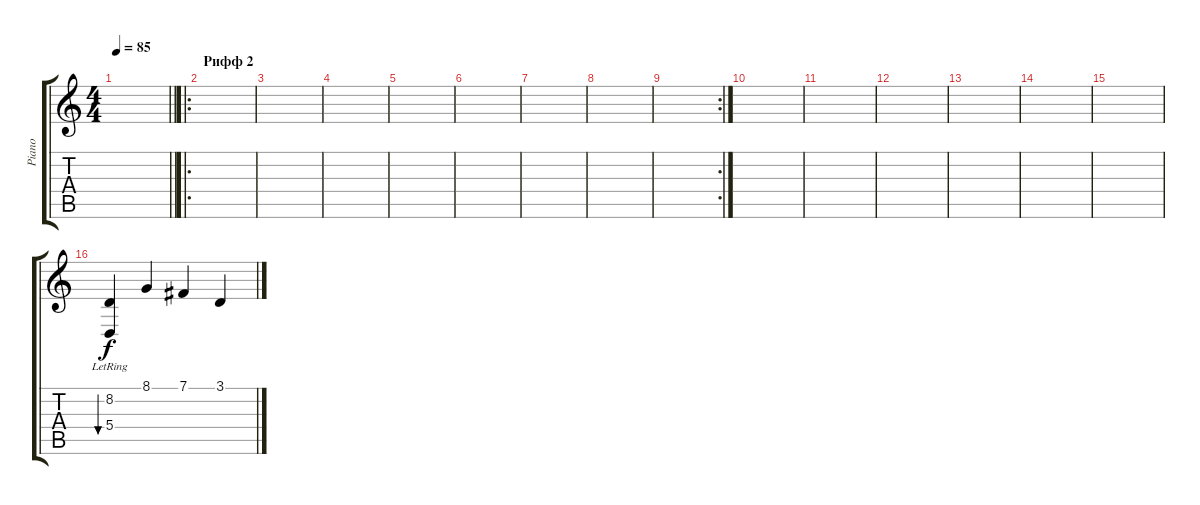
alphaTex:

\track ("Piano" "Piano") {instrument brightacousticpiano}
\staff {score tabs}
\tuning (B3 Gb3 D3 A2 E2 B1) {hide}
\ts (4 4)
\tempo 85
\clef g2
\barLineRight lightlight
\ks c
|
\ro
\section ("" "Рифф 2")
|
|
|
|
|
|
|
\rc 2
|
|
|
|
|
|
|
(8.2{lr} 5.4{lr}).4{bu 120} 8.1.4 7.1.4 3.1.4
